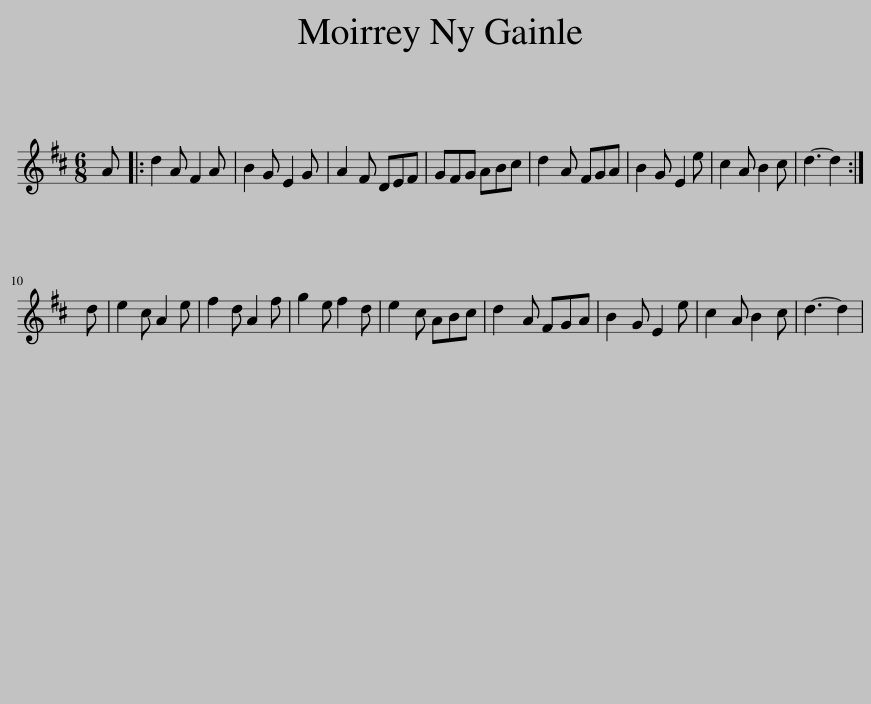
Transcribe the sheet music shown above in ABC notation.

X:1
L:1/8
M:6/8
I:linebreak $
K:D
V:1 treble
V:1
 A |: d2 A F2 A | B2 G E2 G | A2 F DEF | GFG ABc | %5
 d2 A FGA | B2 G E2 e | c2 A B2 c | d3- d2 :|$ d | %10
 e2 c A2 e | f2 d A2 f | g2 e f2 d | e2 c ABc | d2 A FGA | %15
 B2 G E2 e | c2 A B2 c | d3- d2 | %18
